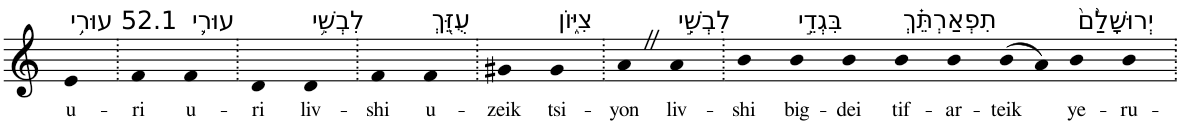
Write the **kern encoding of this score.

**kern	**text
*part1	*part1
*staff1	*staff1
*I"Piano	*
*I'Pno	*
*clefG2	*
*k[]	*
=1	=1
!LO:TX:a:t=52.1 עוּרִ֥י	!
!	!LO:LY:b
4e	u-
=2.	=2.
!	!LO:LY:b
4f	-ri
!LO:TX:a:t=עוּרִ֛י	!
!	!LO:LY:b
4f	u-
=3.	=3.
!	!LO:LY:b
4d	-ri
!LO:TX:a:t=לִבְשִׁ֥י	!
!	!LO:LY:b
4d	liv-
=4.	=4.
!	!LO:LY:b
4f	-shi
!LO:TX:a:t=עֻזֵּ֖ךְ	!
!	!LO:LY:b
4f	u-
=5.	=5.
!	!LO:LY:b
4g#X	-zeik
!LO:TX:a:t=צִיּ֑וֹן	!
!	!LO:LY:b
4g#	tsi-
=6.	=6.
!	!LO:LY:b
4aZ	-yon
!LO:TX:a:t=לִבְשִׁ֣י	!
!	!LO:LY:b
4a	liv-
=7.	=7.
!	!LO:LY:b
4b	-shi
!LO:TX:a:t=בִּגְדֵ֣י	!
!	!LO:LY:b
4b	big-
!	!LO:LY:b
4b	-dei
!LO:TX:a:t=תִפְאַרְתֵּ֗ךְ	!
!	!LO:LY:b
4b	tif-
!	!LO:LY:b
4b	-ar-
!	!LO:LY:b
(8b	-teik
8a)	.
!LO:TX:a:t=יְרוּשָׁלִַ֙ם֙	!
!	!LO:LY:b
4b	ye-
!	!LO:LY:b
4b	-ru-
=.	=.
*-	*-
